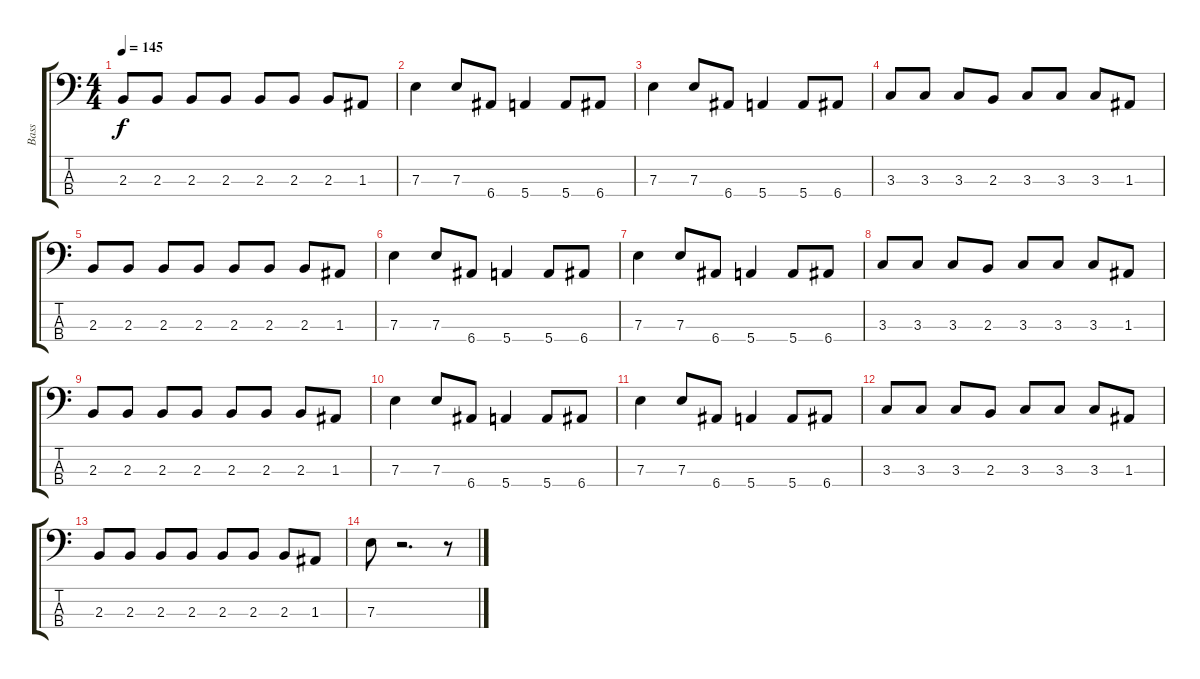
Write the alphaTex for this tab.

\track ("Bass" "Bass") {instrument electricbassfinger}
\staff {score tabs}
\tuning (G2 D2 A1 E1) {hide}
\ts (4 4)
\tempo 145
\clef f4
\ks c
2.3.8{dy f} 2.3.8 2.3.8 2.3.8 2.3.8 2.3.8 2.3.8 1.3.8 |
7.3.4 7.3.8 6.4.8 5.4.4 5.4.8 6.4.8 |
7.3.4 7.3.8 6.4.8 5.4.4 5.4.8 6.4.8 |
3.3.8 3.3.8 3.3.8 2.3.8 3.3.8 3.3.8 3.3.8 1.3.8 |
2.3.8 2.3.8 2.3.8 2.3.8 2.3.8 2.3.8 2.3.8 1.3.8 |
7.3.4 7.3.8 6.4.8 5.4.4 5.4.8 6.4.8 |
7.3.4 7.3.8 6.4.8 5.4.4 5.4.8 6.4.8 |
3.3.8 3.3.8 3.3.8 2.3.8 3.3.8 3.3.8 3.3.8 1.3.8 |
2.3.8 2.3.8 2.3.8 2.3.8 2.3.8 2.3.8 2.3.8 1.3.8 |
7.3.4 7.3.8 6.4.8 5.4.4 5.4.8 6.4.8 |
7.3.4 7.3.8 6.4.8 5.4.4 5.4.8 6.4.8 |
3.3.8 3.3.8 3.3.8 2.3.8 3.3.8 3.3.8 3.3.8 1.3.8 |
2.3.8 2.3.8 2.3.8 2.3.8 2.3.8 2.3.8 2.3.8 1.3.8 |
7.3.8 r.2{d} r.8
